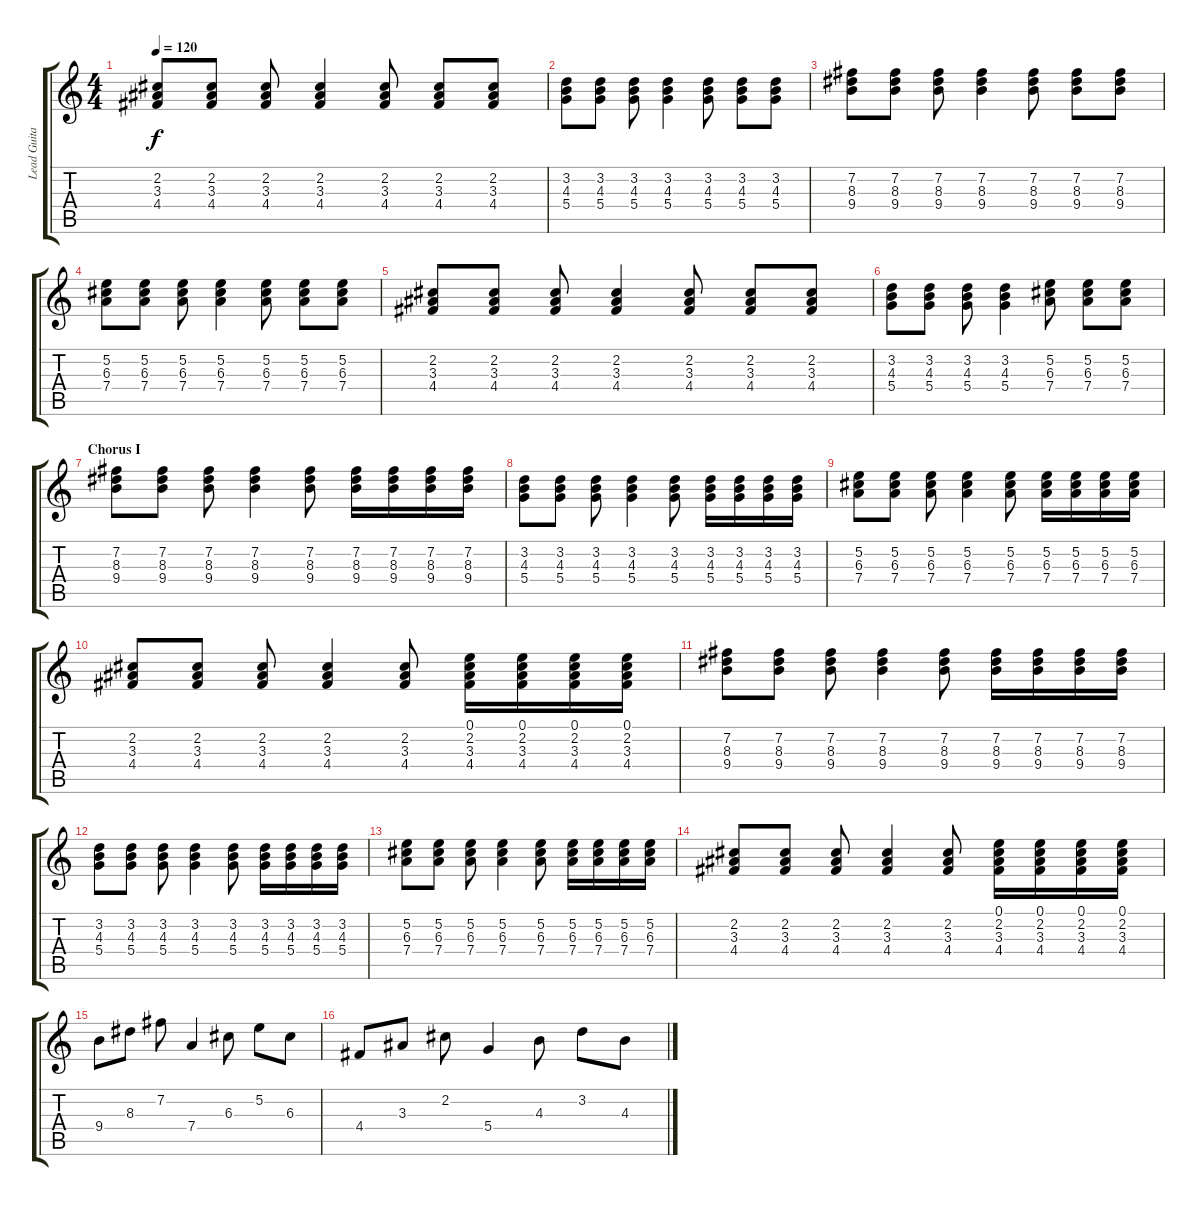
\track ("Lead Guitar" "Lead Guita") {instrument distortionguitar}
\staff {score tabs}
\tuning (E4 B3 G3 D3 A2 E2) {hide}
\ts (4 4)
\tempo 120
\clef g2
\ks c
(2.2 3.3 4.4).8{dy f} (2.2 3.3 4.4).8 (2.2 3.3 4.4).8 (2.2 3.3 4.4).4 (2.2 3.3 4.4).8 (2.2 3.3 4.4).8 (2.2 3.3 4.4).8 |
(3.2 4.3 5.4).8 (3.2 4.3 5.4).8 (3.2 4.3 5.4).8 (3.2 4.3 5.4).4 (3.2 4.3 5.4).8 (3.2 4.3 5.4).8 (3.2 4.3 5.4).8 |
(7.2 8.3 9.4).8 (7.2 8.3 9.4).8 (7.2 8.3 9.4).8 (7.2 8.3 9.4).4 (7.2 8.3 9.4).8 (7.2 8.3 9.4).8 (7.2 8.3 9.4).8 |
(5.2 6.3 7.4).8 (5.2 6.3 7.4).8 (5.2 6.3 7.4).8 (5.2 6.3 7.4).4 (5.2 6.3 7.4).8 (5.2 6.3 7.4).8 (5.2 6.3 7.4).8 |
(2.2 3.3 4.4).8 (2.2 3.3 4.4).8 (2.2 3.3 4.4).8 (2.2 3.3 4.4).4 (2.2 3.3 4.4).8 (2.2 3.3 4.4).8 (2.2 3.3 4.4).8 |
(3.2 4.3 5.4).8 (3.2 4.3 5.4).8 (3.2 4.3 5.4).8 (3.2 4.3 5.4).4 (5.2 6.3 7.4).8 (5.2 6.3 7.4).8 (5.2 6.3 7.4).8 |
\section ("" "Chorus I")
(7.2 8.3 9.4).8 (7.2 8.3 9.4).8 (7.2 8.3 9.4).8 (7.2 8.3 9.4).4 (7.2 8.3 9.4).8 (7.2 8.3 9.4).16 (7.2 8.3 9.4).16 (7.2 8.3 9.4).16 (7.2 8.3 9.4).16 |
(3.2 4.3 5.4).8 (3.2 4.3 5.4).8 (3.2 4.3 5.4).8 (3.2 4.3 5.4).4 (3.2 4.3 5.4).8 (3.2 4.3 5.4).16 (3.2 4.3 5.4).16 (3.2 4.3 5.4).16 (3.2 4.3 5.4).16 |
(5.2 6.3 7.4).8 (5.2 6.3 7.4).8 (5.2 6.3 7.4).8 (5.2 6.3 7.4).4 (5.2 6.3 7.4).8 (5.2 6.3 7.4).16 (5.2 6.3 7.4).16 (5.2 6.3 7.4).16 (5.2 6.3 7.4).16 |
(2.2 3.3 4.4).8 (2.2 3.3 4.4).8 (2.2 3.3 4.4).8 (2.2 3.3 4.4).4 (2.2 3.3 4.4).8 (0.1 2.2 3.3 4.4).16 (0.1 2.2 3.3 4.4).16 (0.1 2.2 3.3 4.4).16 (0.1 2.2 3.3 4.4).16 |
(7.2 8.3 9.4).8 (7.2 8.3 9.4).8 (7.2 8.3 9.4).8 (7.2 8.3 9.4).4 (7.2 8.3 9.4).8 (7.2 8.3 9.4).16 (7.2 8.3 9.4).16 (7.2 8.3 9.4).16 (7.2 8.3 9.4).16 |
(3.2 4.3 5.4).8 (3.2 4.3 5.4).8 (3.2 4.3 5.4).8 (3.2 4.3 5.4).4 (3.2 4.3 5.4).8 (3.2 4.3 5.4).16 (3.2 4.3 5.4).16 (3.2 4.3 5.4).16 (3.2 4.3 5.4).16 |
(5.2 6.3 7.4).8 (5.2 6.3 7.4).8 (5.2 6.3 7.4).8 (5.2 6.3 7.4).4 (5.2 6.3 7.4).8 (5.2 6.3 7.4).16 (5.2 6.3 7.4).16 (5.2 6.3 7.4).16 (5.2 6.3 7.4).16 |
(2.2 3.3 4.4).8 (2.2 3.3 4.4).8 (2.2 3.3 4.4).8 (2.2 3.3 4.4).4 (2.2 3.3 4.4).8 (0.1 2.2 3.3 4.4).16 (0.1 2.2 3.3 4.4).16 (0.1 2.2 3.3 4.4).16 (0.1 2.2 3.3 4.4).16 |
9.4.8 8.3.8 7.2.8 7.4.4 6.3.8 5.2.8 6.3.8 |
4.4.8 3.3.8 2.2.8 5.4.4 4.3.8 3.2.8 4.3.8
